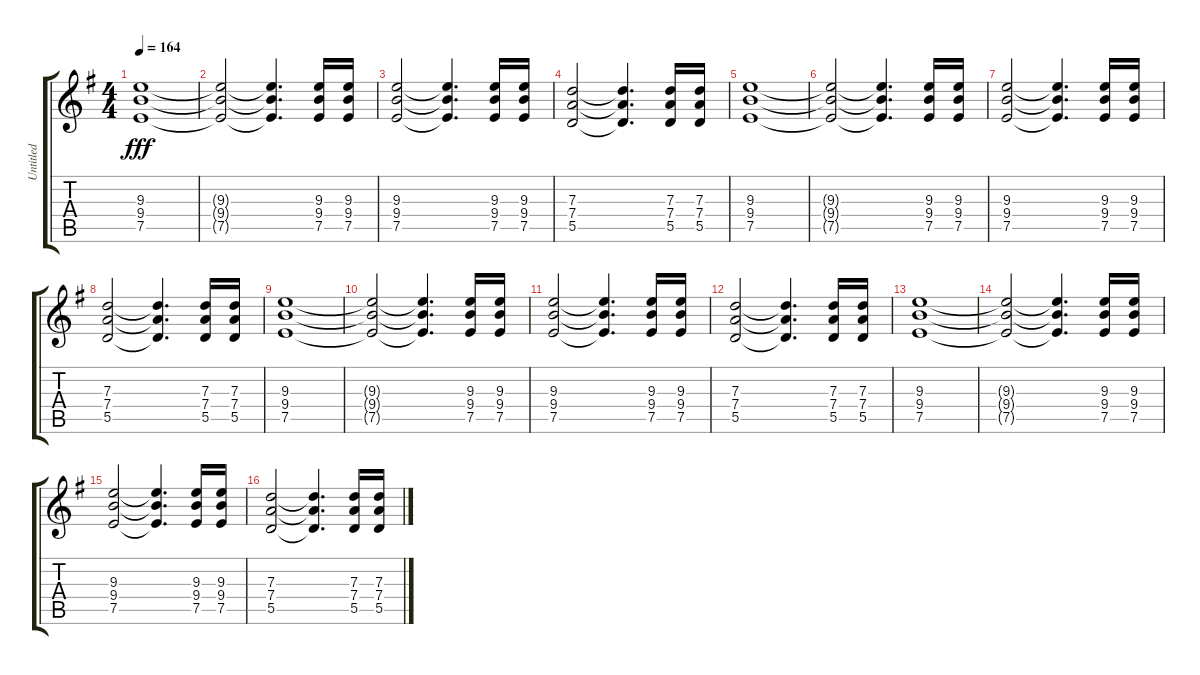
\track ("Untitled" "Untitled") {instrument distortionguitar}
\staff {score tabs}
\tuning (E4 B3 G3 D3 A2 E2) {hide}
\ts (4 4)
\tempo 164
\clef g2
\ks g
(9.3 9.4 7.5).1{dy fff} |
(9.3{t} 9.4{t} 7.5{t}).2 (9.3{t} 9.4{t} 7.5{t}).4{d} (9.3 9.4 7.5).16 (9.3 9.4 7.5).16 |
(9.3 9.4 7.5).2 (9.3{t} 9.4{t} 7.5{t}).4{d} (9.3 9.4 7.5).16 (9.3 9.4 7.5).16 |
(7.3 7.4 5.5).2 (7.3{t} 7.4{t} 5.5{t}).4{d} (7.3 7.4 5.5).16 (7.3 7.4 5.5).16 |
(9.3 9.4 7.5).1 |
(9.3{t} 9.4{t} 7.5{t}).2 (9.3{t} 9.4{t} 7.5{t}).4{d} (9.3 9.4 7.5).16 (9.3 9.4 7.5).16 |
(9.3 9.4 7.5).2 (9.3{t} 9.4{t} 7.5{t}).4{d} (9.3 9.4 7.5).16 (9.3 9.4 7.5).16 |
(7.3 7.4 5.5).2 (7.3{t} 7.4{t} 5.5{t}).4{d} (7.3 7.4 5.5).16 (7.3 7.4 5.5).16 |
(9.3 9.4 7.5).1 |
(9.3{t} 9.4{t} 7.5{t}).2 (9.3{t} 9.4{t} 7.5{t}).4{d} (9.3 9.4 7.5).16 (9.3 9.4 7.5).16 |
(9.3 9.4 7.5).2 (9.3{t} 9.4{t} 7.5{t}).4{d} (9.3 9.4 7.5).16 (9.3 9.4 7.5).16 |
(7.3 7.4 5.5).2 (7.3{t} 7.4{t} 5.5{t}).4{d} (7.3 7.4 5.5).16 (7.3 7.4 5.5).16 |
(9.3 9.4 7.5).1 |
(9.3{t} 9.4{t} 7.5{t}).2 (9.3{t} 9.4{t} 7.5{t}).4{d} (9.3 9.4 7.5).16 (9.3 9.4 7.5).16 |
(9.3 9.4 7.5).2 (9.3{t} 9.4{t} 7.5{t}).4{d} (9.3 9.4 7.5).16 (9.3 9.4 7.5).16 |
(7.3 7.4 5.5).2 (7.3{t} 7.4{t} 5.5{t}).4{d} (7.3 7.4 5.5).16 (7.3 7.4 5.5).16
